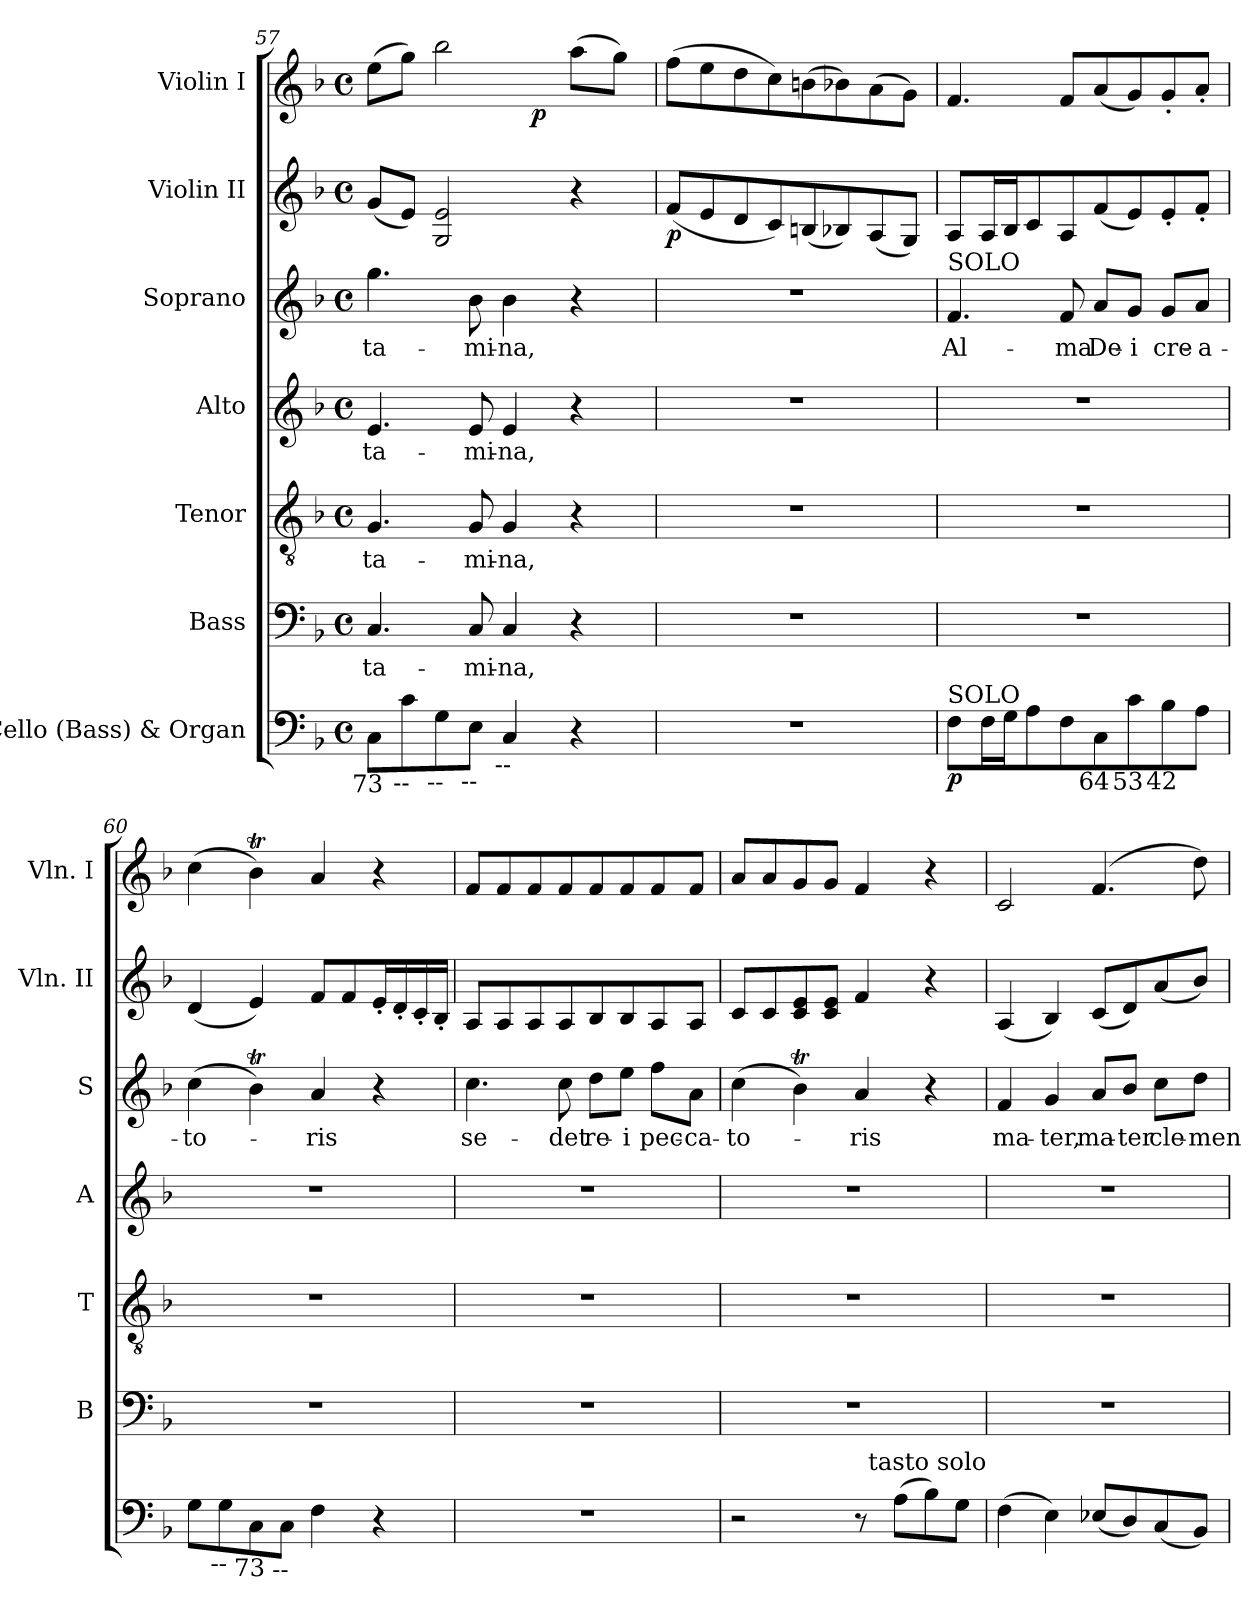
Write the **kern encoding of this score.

**kern	**dynam	**kern	**text	**kern	**text	**kern	**text	**kern	**text	**kern	**dynam	**kern	**dynam
*part7	*part7	*part6	*part6	*part5	*part5	*part4	*part4	*part3	*part3	*part2	*part2	*part1	*part1
*staff7	*staff7	*staff6	*staff6	*staff5	*staff5	*staff4	*staff4	*staff3	*staff3	*staff2	*staff2	*staff1	*staff1
*I"'Cello (Bass) & Organ	*	*I"Bass	*	*I"Tenor	*	*I"Alto	*	*I"Soprano	*	*I"Violin II	*	*I"Violin I	*
*	*	*I'B	*	*I'T	*	*I'A	*	*I'S	*	*I'Vln. II	*	*I'Vln. I	*
*clefF4	*	*clefF4	*	*clefGv2	*	*clefG2	*	*clefG2	*	*clefG2	*	*clefG2	*
*k[b-]	*	*k[b-]	*	*k[b-]	*	*k[b-]	*	*k[b-]	*	*k[b-]	*	*k[b-]	*
*F:	*	*F:	*	*F:	*	*F:	*	*F:	*	*F:	*	*F:	*
*M4/4	*	*M4/4	*	*M4/4	*	*M4/4	*	*M4/4	*	*M4/4	*	*M4/4	*
*met(c)	*	*met(c)	*	*met(c)	*	*met(c)	*	*met(c)	*	*met(c)	*	*met(c)	*
=57	=57	=57	=57	=57	=57	=57	=57	=57	=57	=57	=57	=57	=57
!LO:TX:b:cj:t=73	!	!	!	!	!	!	!	!	!	!	!	!	!
!	!	!	!LO:LY:b	!	!LO:LY:b	!	!LO:LY:b	!	!LO:LY:b	!	!	!	!
*	*	*	*	*	*	*	*	*	*	*	*	*^	*
8C\L	.	4.C/	-ta-	4.G/	-ta-	4.e/	-ta-	4.gg\	-ta-	(<8g/L	.	(>8ee\L	2ryy	.
!LO:TX:b:cj:t=--	!	!	!	!	!	!	!	!	!	!	!	!	!	!
8c\	.	.	.	.	.	.	.	.	.	8e/J)	.	8gg\J)	.	.
!LO:TX:b:cj:t=--	!	!	!	!	!	!	!	!	!	!	!	!	!	!
8G\	.	.	.	.	.	.	.	.	.	2G/ 2e/	.	2bb-\	.	.
!LO:TX:b:cj:t=--	!	!	!	!	!	!	!	!	!	!	!	!	!	!
!	!	!	!LO:LY:b	!	!LO:LY:b	!	!LO:LY:b	!	!LO:LY:b	!	!	!	!	!
8E\J	.	8C/	-mi-	8G/	-mi-	8e/	-mi-	8b-\	-mi-	.	.	.	.	.
!LO:TX:b:cj:t=--	!	!	!	!	!	!	!	!	!	!	!	!	!	!
!	!	!	!LO:LY:b	!	!LO:LY:b	!	!LO:LY:b	!	!LO:LY:b	!	!	!	!	!
4C/	.	4C/	-na,	4G/	-na,	4e/	-na,	4b-\	-na,	.	.	.	16.ryy	.
!	!	!	!	!	!	!	!	!	!	!	!	!	!	!LO:DY:b
.	.	.	.	.	.	.	.	.	.	.	.	.	4ryy	p
4r	.	4r	.	4r	.	4r	.	4r	.	4r	.	(>8aa\L	.	.
.	.	.	.	.	.	.	.	.	.	.	.	.	8ryy	.
.	.	.	.	.	.	.	.	.	.	.	.	8gg\J)	.	.
.	.	.	.	.	.	.	.	.	.	.	.	.	32ryy	.
=58	=58	=58	=58	=58	=58	=58	=58	=58	=58	=58	=58	=58	=58	=58
!	!	!	!	!	!	!	!	!	!	!	!LO:DY:b	!	!	!
*	*	*	*	*	*	*	*	*	*	*	*	*v	*v	*
1r	.	1r	.	1r	.	1r	.	1r	.	(<8f/L	p	(>8ff\L	.
.	.	.	.	.	.	.	.	.	.	8e/	.	8ee\	.
.	.	.	.	.	.	.	.	.	.	8d/	.	8dd\	.
.	.	.	.	.	.	.	.	.	.	8c/)	.	8cc\)	.
.	.	.	.	.	.	.	.	.	.	(<8Bn/	.	(>8bn\	.
.	.	.	.	.	.	.	.	.	.	8B-X/)	.	8b-X\)	.
.	.	.	.	.	.	.	.	.	.	(<8A/	.	(>8a\	.
.	.	.	.	.	.	.	.	.	.	8G/J)	.	8g\J)	.
!!LO:LB:g=z
=59	=59	=59	=59	=59	=59	=59	=59	=59	=59	=59	=59	=59	=59
!	!	!	!	!	!	!	!	!LO:TX:a:t=SOLO	!	!	!	!	!
!LO:TX:a:t=SOLO	!	!	!	!	!	!	!	!	!	!	!	!	!
!	!LO:DY:b	!	!	!	!	!	!	!	!LO:LY:b	!	!	!	!
8F\L	p	1r	.	1r	.	1r	.	4.f/	Al-	8A/L	.	4.f/	.
16F\L	.	.	.	.	.	.	.	.	.	16A/L	.	.	.
16G\J	.	.	.	.	.	.	.	.	.	16B-/J	.	.	.
8A\	.	.	.	.	.	.	.	.	.	8c/	.	.	.
!	!	!	!	!	!	!	!	!	!LO:LY:b	!	!	!	!
8F\	.	.	.	.	.	.	.	8f/	-ma	8A/	.	8f/L	.
!LO:TX:b:cj:t=64	!	!	!	!	!	!	!	!	!	!	!	!	!
!	!	!	!	!	!	!	!	!	!LO:LY:b	!	!	!	!
8C\	.	.	.	.	.	.	.	8a/L	De-	(<8f/	.	(<8a/	.
!LO:TX:b:cj:t=53	!	!	!	!	!	!	!	!	!	!	!	!	!
!	!	!	!	!	!	!	!	!	!LO:LY:b	!	!	!	!
8c\	.	.	.	.	.	.	.	8g/J	-i	8e/)	.	8g/)	.
!LO:TX:b:cj:t=42	!	!	!	!	!	!	!	!	!	!	!	!	!
!	!	!	!	!	!	!	!	!	!LO:LY:b	!	!	!	!
8B-\	.	.	.	.	.	.	.	8g/L	cre-	8e'</	.	8g'</	.
!	!	!	!	!	!	!	!	!	!LO:LY:b	!	!	!	!
8A\J	.	.	.	.	.	.	.	8a/J	-a-	8f'</J	.	8a'</J	.
=60	=60	=60	=60	=60	=60	=60	=60	=60	=60	=60	=60	=60	=60
!	!	!	!	!	!	!	!	!	!LO:LY:b	!	!	!	!
8G\L	.	1r	.	1r	.	1r	.	(>4cc\	-to-	(<4d/	.	(>4cc\	.
!LO:TX:b:cj:t=--	!	!	!	!	!	!	!	!	!	!	!	!	!
8G\	.	.	.	.	.	.	.	.	.	.	.	.	.
!LO:TX:b:cj:t=73	!	!	!	!	!	!	!	!	!	!	!	!	!
8C\	.	.	.	.	.	.	.	4b-T\)	.	4e/)	.	4b-T\)	.
!LO:TX:b:cj:t=--	!	!	!	!	!	!	!	!	!	!	!	!	!
8C\J	.	.	.	.	.	.	.	.	.	.	.	.	.
!	!	!	!	!	!	!	!	!	!LO:LY:b	!	!	!	!
4F\	.	.	.	.	.	.	.	4a/	-ris	8f/L	.	4a/	.
.	.	.	.	.	.	.	.	.	.	8f/	.	.	.
4r	.	.	.	.	.	.	.	4r	.	16e'</L	.	4r	.
.	.	.	.	.	.	.	.	.	.	16d'</	.	.	.
.	.	.	.	.	.	.	.	.	.	16c'</	.	.	.
.	.	.	.	.	.	.	.	.	.	16B-'</JJ	.	.	.
=61	=61	=61	=61	=61	=61	=61	=61	=61	=61	=61	=61	=61	=61
!	!	!	!	!	!	!	!	!	!LO:LY:b	!	!	!	!
1r	.	1r	.	1r	.	1r	.	4.cc\	se-	8A/L	.	8f/L	.
.	.	.	.	.	.	.	.	.	.	8A/	.	8f/	.
.	.	.	.	.	.	.	.	.	.	8A/	.	8f/	.
!	!	!	!	!	!	!	!	!	!LO:LY:b	!	!	!	!
.	.	.	.	.	.	.	.	8cc\	-det	8A/	.	8f/	.
!	!	!	!	!	!	!	!	!	!LO:LY:b	!	!	!	!
.	.	.	.	.	.	.	.	8dd\L	re-	8B-/	.	8f/	.
!	!	!	!	!	!	!	!	!	!LO:LY:b	!	!	!	!
.	.	.	.	.	.	.	.	8ee\J	-i	8B-/	.	8f/	.
!	!	!	!	!	!	!	!	!	!LO:LY:b	!	!	!	!
.	.	.	.	.	.	.	.	8ff\L	pec-	8A/	.	8f/	.
!	!	!	!	!	!	!	!	!	!LO:LY:b	!	!	!	!
.	.	.	.	.	.	.	.	8a\J	-ca-	8A/J	.	8f/J	.
=62	=62	=62	=62	=62	=62	=62	=62	=62	=62	=62	=62	=62	=62
!	!	!	!	!	!	!	!	!	!LO:LY:b	!	!	!	!
*^	*	*	*	*	*	*	*	*	*	*	*	*	*
2r	2ryy	.	1r	.	1r	.	1r	.	(>4cc\	-to-	8c/L	.	8a/L	.
.	.	.	.	.	.	.	.	.	.	.	8c/	.	8a/	.
.	.	.	.	.	.	.	.	.	4b-T\)	.	8c/ 8e/	.	8g/	.
.	.	.	.	.	.	.	.	.	.	.	8c/ 8e/J	.	8g/J	.
!	!	!	!	!	!	!	!	!	!	!LO:LY:b	!	!	!	!
8r	32ryy	.	.	.	.	.	.	.	4a/	-ris	4f/	.	4f/	.
!	!LO:TX:a:t=tasto solo	!	!	!	!	!	!	!	!	!	!	!	!	!
.	4...ryy	.	.	.	.	.	.	.	.	.	.	.	.	.
(>8A\L	.	.	.	.	.	.	.	.	.	.	.	.	.	.
8B-\)	.	.	.	.	.	.	.	.	4r	.	4r	.	4r	.
8G\J	.	.	.	.	.	.	.	.	.	.	.	.	.	.
!!LO:PB:g=z
=63	=63	=63	=63	=63	=63	=63	=63	=63	=63	=63	=63	=63	=63	=63
!	!	!	!	!	!	!	!	!	!	!LO:LY:b	!	!	!	!
*v	*v	*	*	*	*	*	*	*	*	*	*	*	*	*
(>4F\	.	1r	.	1r	.	1r	.	4f/	ma-	(<4A/	.	2c/	.
!	!	!	!	!	!	!	!	!	!LO:LY:b	!	!	!	!
4E\)	.	.	.	.	.	.	.	4g/	-ter,	4B-/)	.	.	.
!	!	!	!	!	!	!	!	!	!LO:LY:b	!	!	!	!
(<8E-X/L	.	.	.	.	.	.	.	8a/L	ma-	(<8c/L	.	(>4.f/	.
!	!	!	!	!	!	!	!	!	!LO:LY:b	!	!	!	!
8D/)	.	.	.	.	.	.	.	8b-/J	-ter	8d/)	.	.	.
!	!	!	!	!	!	!	!	!	!LO:LY:b	!	!	!	!
(<8C/	.	.	.	.	.	.	.	8cc\L	cle-	(<8a/	.	.	.
!	!	!	!	!	!	!	!	!	!LO:LY:b	!	!	!	!
8BB-/J)	.	.	.	.	.	.	.	8dd\J	-men-	8b-/J)	.	8dd\)	.
=	=	=	=	=	=	=	=	=	=	=	=	=	=
*-	*-	*-	*-	*-	*-	*-	*-	*-	*-	*-	*-	*-	*-
